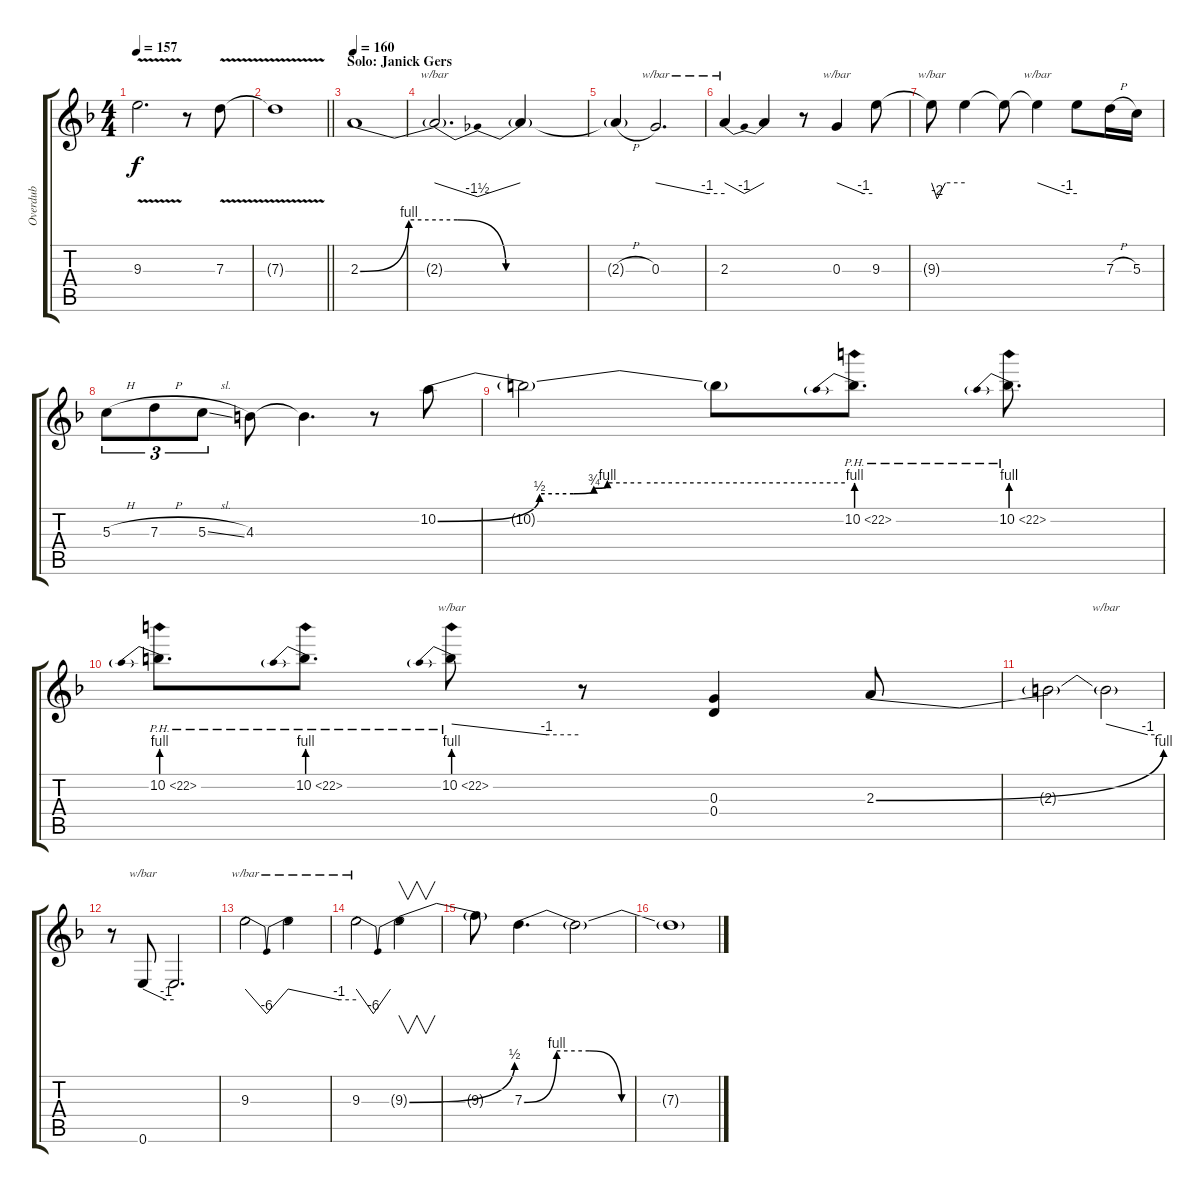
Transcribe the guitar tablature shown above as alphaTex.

\track ("Overdub" "Overdub") {instrument overdrivenguitar}
\staff {score tabs}
\tuning (E4 B3 G3 D3 A2 E2) {hide}
\ts (4 4)
\tempo 157
\clef g2
\ks f
9.3{v}.2{d dy f} r.8 7.3{v}.8 |
\barLineRight lightlight
7.3{t}.1 |
\section ("" "Solo: Janick Gers")
\tempo 160
2.3{be (custom 0 0 10 4 20 4 30 0 60 0)}.1{volume 16 balance 16 instrument distortionguitar} |
2.3{t}.2{d tbe (dip default 0 0 30 -6 60 0)} 2.3{t}.4 |
2.3{h t}.4 0.3.2{d tbe (custom default 0 0 45 -4 60 -4)} |
2.3.4{tbe (dip default 0 0 30 -4 60 0)} 2.3{t}.4 r.8 0.3.4{tbe (custom default 0 0 45 -4 60 -4)} 9.3.8 |
9.3{t}.8{tbe (custom default 0 0 10 -8 25 0 60 0)} 9.3{t}.4 9.3{t}.8 9.3{t}.4{tbe (custom default 0 0 45 -4 60 -4)} 9.3{t}.8 7.3{h}.16 5.3.16 |
5.3{h}.8{tu (3 2)} 7.3{h}.8{tu (3 2)} 5.3{sl}.8{tu (3 2)} 4.3.8 4.3{t}.4{d} r.8 10.2{be (custom 0 0 15 2 20 2 23 3 25 4 30 4 60 4)}.8 |
10.2{t}.2 10.2{t}.8 10.2{be (prebend 0 4 60 4) ph 12}.8{d} 10.2{be (prebend 0 4 60 4) ph 12}.8{d} |
10.2{be (prebend 0 4 60 4) ph 12}.8{d} 10.2{be (prebend 0 4 60 4) ph 12}.8{d} 10.2{be (prebend 0 4 60 4) ph 12}.8{tbe (custom default 0 0 45 -4 60 -4)} r.8 (0.3 0.4).4 2.3{be (bend 0 0 60 4)}.8 |
2.3{t}.2 2.3{t}.2{tbe (custom default 0 0 45 -4 60 -4)} |
r.8 0.6.8{tbe (custom default 0 0 45 -4 60 -4)} 0.6{t}.2{d} |
9.3.2{tbe (dip default 0 0 30 -24 60 0)} 9.3{t}.2{tbe (custom default 0 0 45 -4 60 -4)} |
9.3.2{tbe (dip default 0 0 30 -24 60 0)} 9.3{be (bend 0 0 60 2) t}.2{v} |
9.3{t}.8 7.3{be (custom 0 0 10 4 20 4 30 0 60 0)}.4{d} 7.3{t}.2 |
7.3{t}.1
